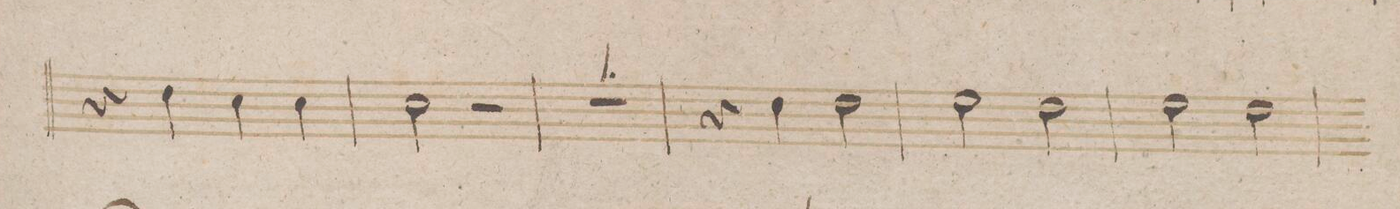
**kern	**dynam
*I"Corno 1mo in F.	*
*clefG2	*
*k[b-]	*
*met(c)	*
*M4/4	*
4r	.
4g\	.
4f\	.
4f\	.
=265	=265
2f\	.
2r	.
=266	=266
1r	.
=267	=267
4r	.
4g\	.
2g\	.
=268	=268
2a\	.
2g\	.
=269	=269
2a\	.
2g\	.
=270	=270
*-	*-
